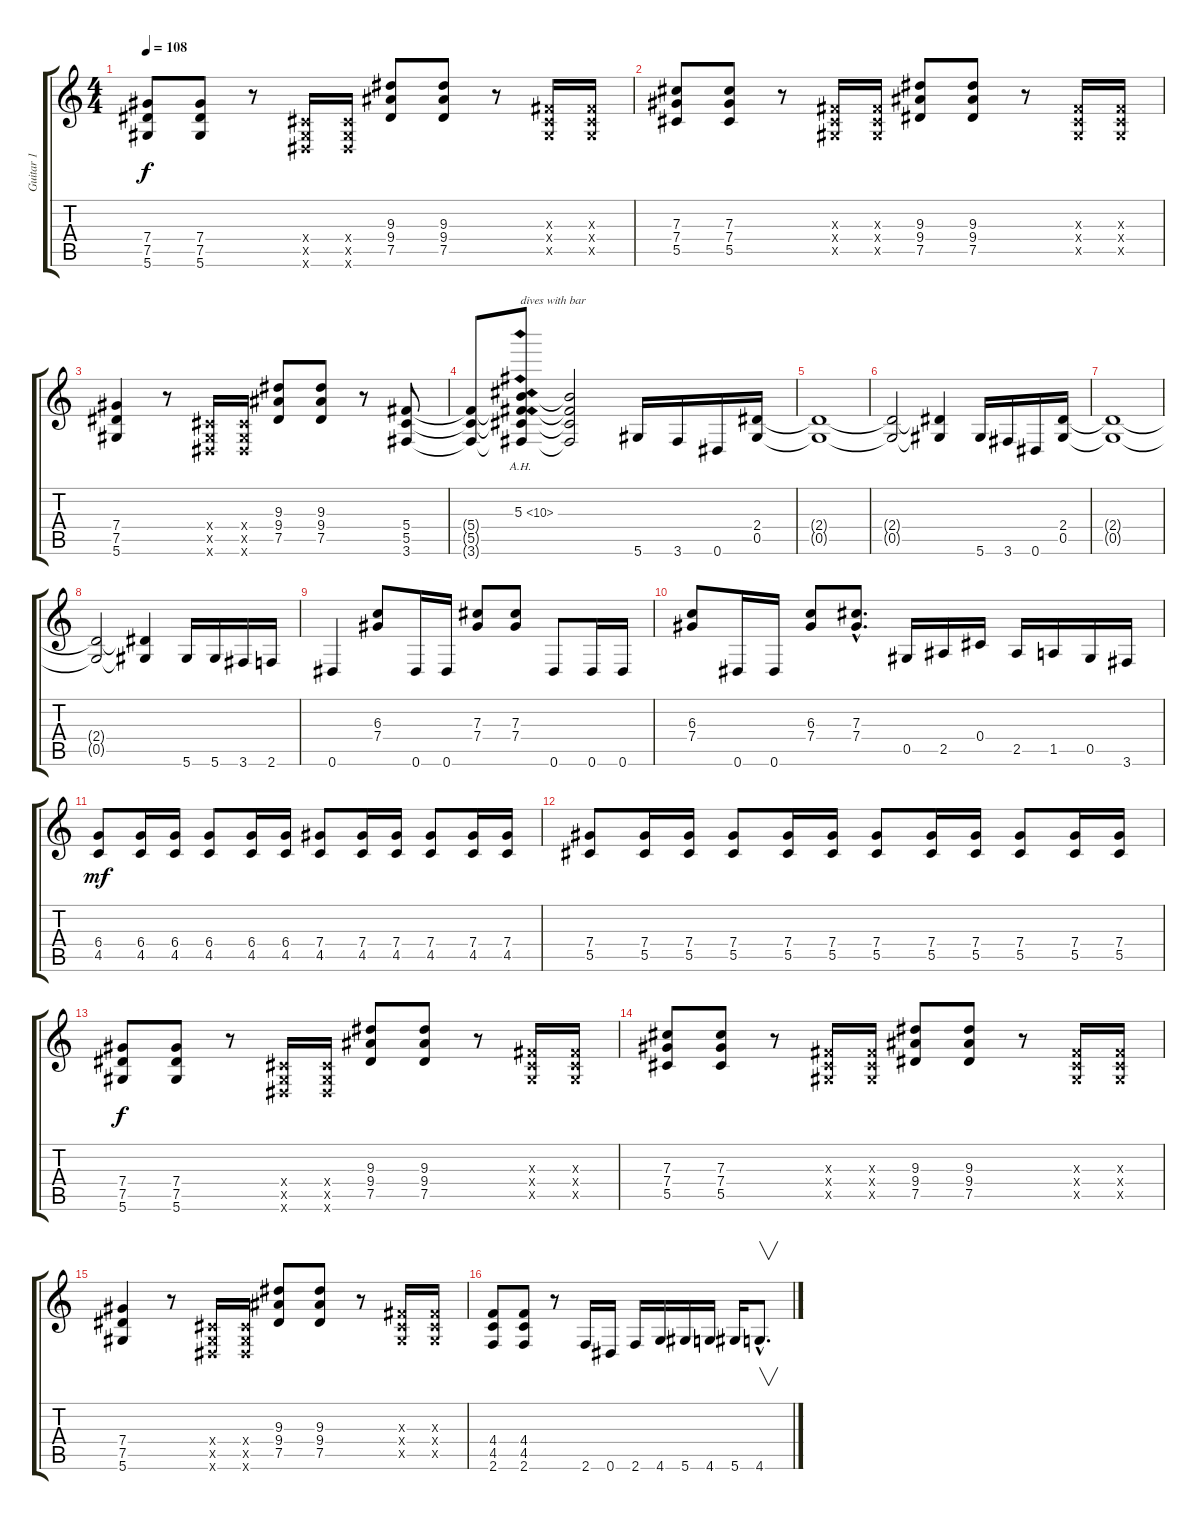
\track ("Guitar 1" "Guitar 1") {instrument overdrivenguitar}
\staff {score tabs}
\tuning (Eb4 Bb3 Gb3 Db3 Ab2 Eb2) {hide}
\ts (4 4)
\tempo 108
\clef g2
\ks c
(7.4 7.5 5.6).8{dy f} (7.4 7.5 5.6).8 r.8 (0.4{x} 0.5{x} 0.6{x}).16 (0.4{x} 0.5{x} 0.6{x}).16 (9.3 9.4 7.5).8 (9.3 9.4 7.5).8 r.8 (0.3{x} 0.4{x} 0.5{x}).16 (0.3{x} 0.4{x} 0.5{x}).16 |
(7.3 7.4 5.5).8 (7.3 7.4 5.5).8 r.8 (0.3{x} 0.4{x} 0.5{x}).16 (0.3{x} 0.4{x} 0.5{x}).16 (9.3 9.4 7.5).8 (9.3 9.4 7.5).8 r.8 (0.3{x} 0.4{x} 0.5{x}).16 (0.3{x} 0.4{x} 0.5{x}).16 |
(7.4 7.5 5.6).4 r.8 (0.4{x} 0.5{x} 0.6{x}).16 (0.4{x} 0.5{x} 0.6{x}).16 (9.3 9.4 7.5).8 (9.3 9.4 7.5).8 r.8 (5.4 5.5 3.6).8 |
(5.4{t} 5.5{t} 3.6{t}).8 (5.3{ah 5} 5.4{ah 12 t} 5.5{ah 12 t} 3.6{ah 12 t}).8{txt "dives with bar"} (5.3{t} 5.4{t} 5.5{t} 3.6{t}).2 5.6.16 3.6.16 0.6.16 (2.4 0.5).16 |
(2.4{t} 0.5{t}).1 |
(2.4{t} 0.5{t}).2 (2.4{t} 0.5{t}).4 5.6.16 3.6.16 0.6.16 (2.4 0.5).16 |
(2.4{t} 0.5{t}).1 |
(2.4{t} 0.5{t}).2 (2.4{t} 0.5{t}).4 5.6.16 5.6.16 3.6.16 2.6.16 |
0.6.4 (6.3 7.4).8 0.6.16 0.6.16 (7.3 7.4).8 (7.3 7.4).8 0.6.8 0.6.16 0.6.16 |
(6.3 7.4).8 0.6.16 0.6.16 (6.3 7.4).8 (7.3{hac} 7.4{hac}).8{d} 0.5.16 2.5.16 0.4.16 2.5.16 1.5.16 0.5.16 3.6.16 |
(6.4 4.5).8{dy mf} (6.4 4.5).16 (6.4 4.5).16 (6.4 4.5).8 (6.4 4.5).16 (6.4 4.5).16 (7.4 4.5).8 (7.4 4.5).16 (7.4 4.5).16 (7.4 4.5).8 (7.4 4.5).16 (7.4 4.5).16 |
(7.4 5.5).8 (7.4 5.5).16 (7.4 5.5).16 (7.4 5.5).8 (7.4 5.5).16 (7.4 5.5).16 (7.4 5.5).8 (7.4 5.5).16 (7.4 5.5).16 (7.4 5.5).8 (7.4 5.5).16 (7.4 5.5).16 |
(7.4 7.5 5.6).8{dy f} (7.4 7.5 5.6).8 r.8 (0.4{x} 0.5{x} 0.6{x}).16 (0.4{x} 0.5{x} 0.6{x}).16 (9.3 9.4 7.5).8 (9.3 9.4 7.5).8 r.8 (0.3{x} 0.4{x} 0.5{x}).16 (0.3{x} 0.4{x} 0.5{x}).16 |
(7.3 7.4 5.5).8 (7.3 7.4 5.5).8 r.8 (0.3{x} 0.4{x} 0.5{x}).16 (0.3{x} 0.4{x} 0.5{x}).16 (9.3 9.4 7.5).8 (9.3 9.4 7.5).8 r.8 (0.3{x} 0.4{x} 0.5{x}).16 (0.3{x} 0.4{x} 0.5{x}).16 |
(7.4 7.5 5.6).4 r.8 (0.4{x} 0.5{x} 0.6{x}).16 (0.4{x} 0.5{x} 0.6{x}).16 (9.3 9.4 7.5).8 (9.3 9.4 7.5).8 r.8 (0.3{x} 0.4{x} 0.5{x}).16 (0.3{x} 0.4{x} 0.5{x}).16 |
(4.4 4.5 2.6).8 (4.4 4.5 2.6).8 r.8 2.6.16 0.6.16 2.6.16 4.6.16 5.6.16 4.6.16 5.6.16 4.6{hac}.8{v d}
